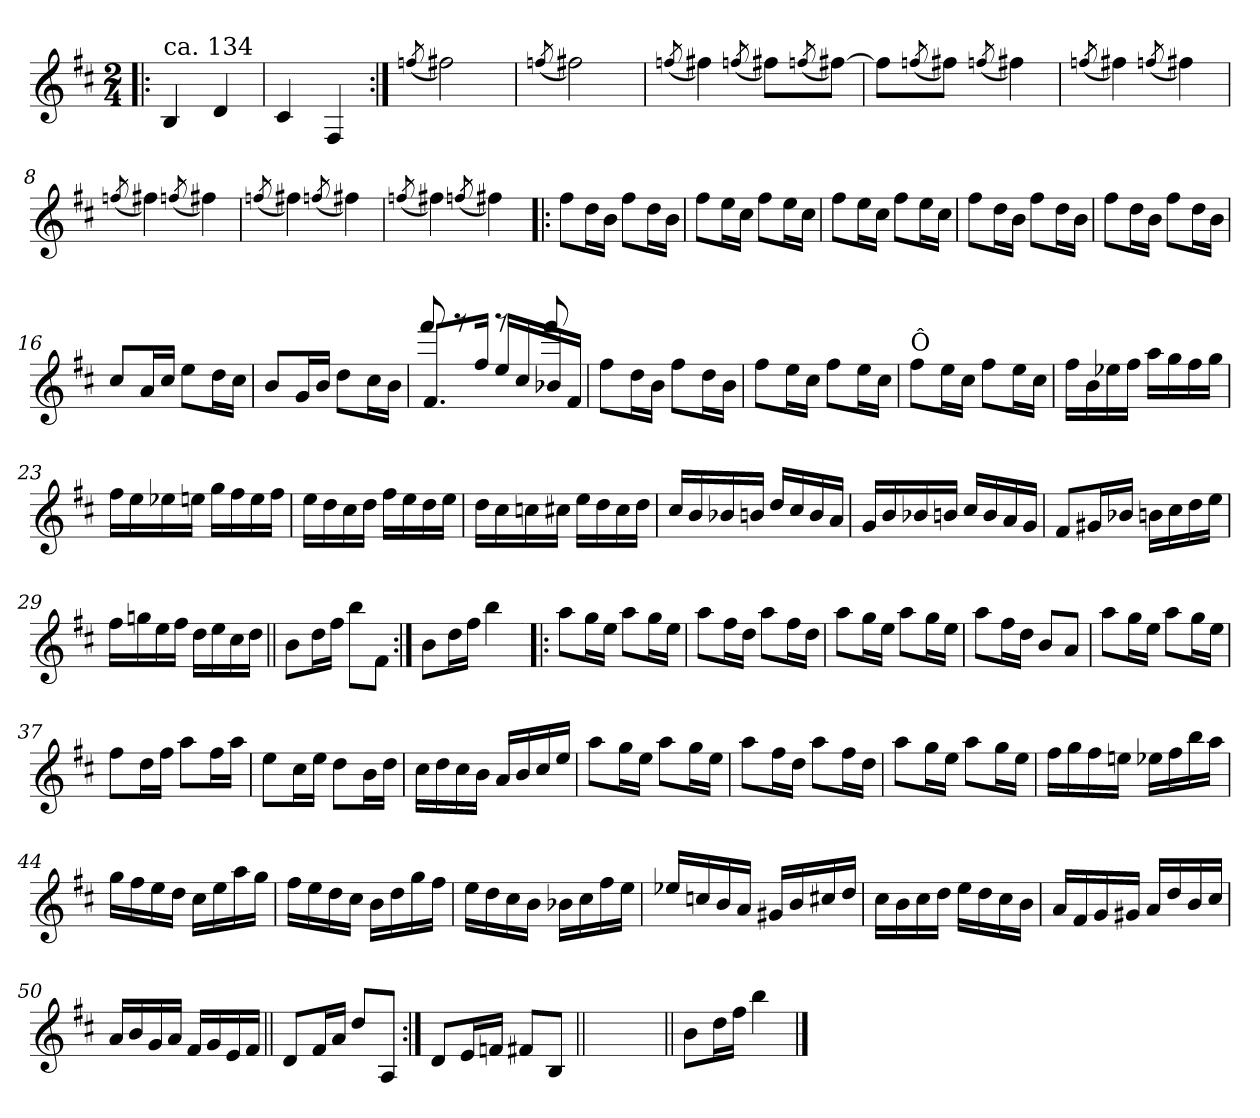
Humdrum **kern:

**kern
*part1
*staff1
*clefG2
*k[f#c#]
*D:
*M2/4
=1!|:
!LO:TX:a:t=ca. 134
4B!/
4d!/
=2
4c#!/
4F#!/
=3:|!
(<8qffn/
2ff#X\)
=4
(<8qffn/
2ff#X\)
=5
(<8qffn/
4ff#X\)
(<8qffn/
8ff#X\L)
(<8qffn/
[8ff#X\J)
!!LO:LB:g=z
=6
8ff#\L]
(<8qffn/
8ff#X\J)
(<8qffn/
4ff#X\)
=7
(<8qffn/
4ff#X\)
(<8qffn/
4ff#X\)
=8
(<8qffn/
4ff#X\)
(<8qffn/
4ff#X\)
=9
(<8qffn/
4ff#X\)
(<8qffn/
4ff#X\)
=10
(<8qffn/
4ff#X\)
(<8qffn/
4ff#X\)
!!LO:LB:g=z
=11!|:
8ff#\L
16dd\L
16b\JJ
8ff#\L
16dd\L
16b\JJ
=12
8ff#\L
16ee\L
16cc#\JJ
8ff#\L
16ee\L
16cc#\JJ
=13
8ff#\L
16ee\L
16cc#\JJ
8ff#\L
16ee\L
16cc#\JJ
=14
8ff#\L
16dd\L
16b\JJ
8ff#\L
16dd\L
16b\JJ
=15
8ff#\L
16dd\L
16b\JJ
8ff#\L
16dd\L
16b\JJ
=16
8cc#/L
16a/L
16cc#/JJ
8ee\L
16dd\L
16cc#\JJ
!!LO:LB:g=z
=17
8b/L
16g/L
16b/JJ
8dd\L
16cc#\L
16b\JJ
=18
*^
8.f#/L	8fff#!/
.	8rfff
16ff#/Jk	.
16ee/LL	8rfff
16cc#/	.
16b-X/	8fff#!/
16f#/JJ	.
*v	*v
=19
8ff#\L
16dd\L
16b\JJ
8ff#\L
16dd\L
16b\JJ
=20
8ff#\L
16ee\L
16cc#\JJ
8ff#\L
16ee\L
16cc#\JJ
=21
!LO:TX:a:t=Ô
8ff#\L
16ee\L
16cc#\JJ
8ff#\L
16ee\L
16cc#\JJ
=22
16ff#\LL
16b\
16ee-X\
16ff#\JJ
16aa\LL
16gg\
16ff#\
16gg\JJ
!!LO:LB:g=z
=23
16ff#\LL
16ee\
16ee-X\
16een\JJ
16gg\LL
16ff#\
16ee\
16ff#\JJ
=24
16ee\LL
16dd\
16cc#\
16dd\JJ
16ff#\LL
16ee\
16dd\
16ee\JJ
=25
16dd\LL
16cc#\
16ccn\
16cc#X\JJ
16ee\LL
16dd\
16cc#\
16dd\JJ
=26
16cc#/LL
16b/
16b-X/
16bn/JJ
16dd/LL
16cc#/
16b/
16a/JJ
!!LO:LB:g=z
=27
16g/LL
16b/
16b-X/
16bn/JJ
16cc#/LL
16b/
16a/
16g/JJ
=28
8f#/L
16g#X/L
16b-X/JJ
16bn\LL
16cc#\
16dd\
16ee\JJ
=29
16ff#\LL
16ggn\
16ee\
16ff#\JJ
16dd\LL
16ee\
16cc#\
16dd\JJ
=30||
8b\L
16dd\L
16ff#\JJ
8bb\L
8f#\J
=31:|!
8b\L
16dd\L
16ff#\JJ
4bb\
!!LO:LB:g=z
=32!|:
8aa\L
16gg\L
16ee\JJ
8aa\L
16gg\L
16ee\JJ
=33
8aa\L
16ff#\L
16dd\JJ
8aa\L
16ff#\L
16dd\JJ
=34
8aa\L
16gg\L
16ee\JJ
8aa\L
16gg\L
16ee\JJ
=35
8aa\L
16ff#\L
16dd\JJ
8b/L
8a/J
=36
8aa\L
16gg\L
16ee\JJ
8aa\L
16gg\L
16ee\JJ
=37
8ff#\L
16dd\L
16ff#\JJ
8aa\L
16ff#\L
16aa\JJ
!!LO:LB:g=z
=38
8ee\L
16cc#\L
16ee\JJ
8dd\L
16b\L
16dd\JJ
=39
16cc#\LL
16dd\
16cc#\
16b\JJ
16a/LL
16b/
16cc#/
16ee/JJ
=40
8aa\L
16gg\L
16ee\JJ
8aa\L
16gg\L
16ee\JJ
=41
8aa\L
16ff#\L
16dd\JJ
8aa\L
16ff#\L
16dd\JJ
=42
8aa\L
16gg\L
16ee\JJ
8aa\L
16gg\L
16ee\JJ
=43
16ff#\LL
16gg\
16ff#\
16een\JJ
16ee-X\LL
16ff#\
16bb\
16aa\JJ
!!LO:LB:g=z
=44
16gg\LL
16ff#\
16ee\
16dd\JJ
16cc#\LL
16ee\
16aa\
16gg\JJ
=45
16ff#\LL
16ee\
16dd\
16cc#\JJ
16b\LL
16dd\
16gg\
16ff#\JJ
=46
16ee\LL
16dd\
16cc#\
16b\JJ
16b-X\LL
16cc#\
16ff#\
16ee\JJ
=47
16ee-X/LL
16ccn/
16b/
16a/JJ
16g#X/LL
16b/
16cc#X/
16dd/JJ
=48
16cc#\LL
16b\
16cc#\
16dd\JJ
16ee\LL
16dd\
16cc#\
16b\JJ
!!LO:LB:g=z
=49
16a/LL
16f#/
16g/
16g#X/JJ
16a/LL
16dd/
16b/
16cc#/JJ
=50
16a/LL
16b/
16g/
16a/JJ
16f#/LL
16g/
16e/
16f#/JJ
=51||
8d/L
16f#/L
16a/JJ
8dd/L
8A/J
=52:|!
8d/L
16e/L
16fn/JJ
8f#X/L
8B/J
=53||
2ryy
=54||
8b\L
16dd\L
16ff#\JJ
4bb\
==
*-
